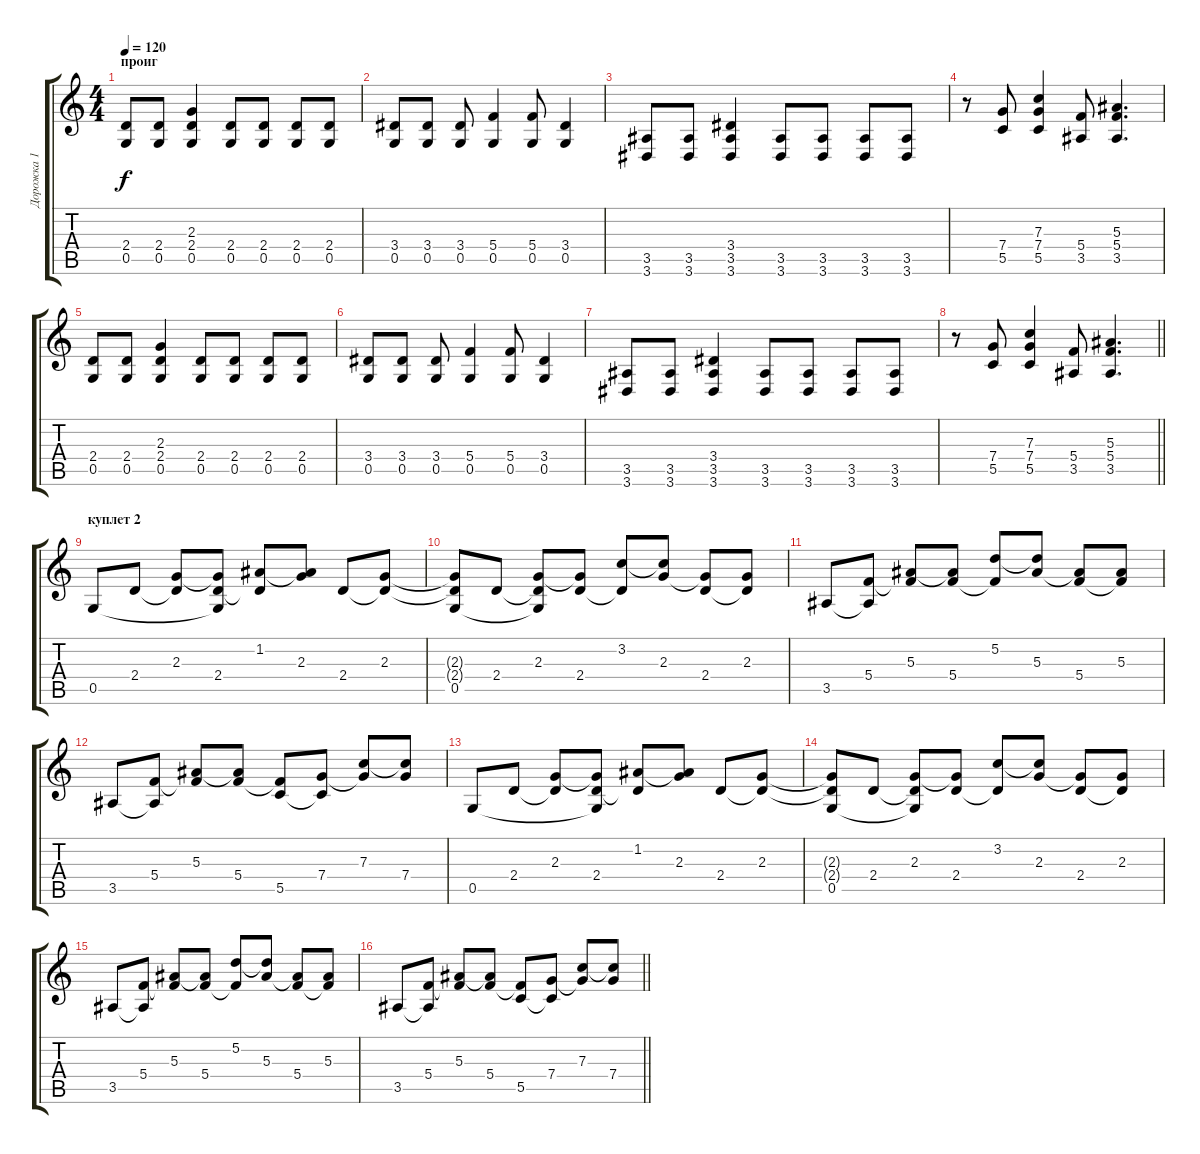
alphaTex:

\track ("Дорожка 1" "Дорожка 1") {instrument acousticguitarsteel}
\staff {score tabs}
\tuning (D4 A3 F3 C3 G2 C2) {hide}
\ts (4 4)
\section ("" "проиг")
\tempo 120
\clef g2
\ks c
(2.4 0.5).8{dy f instrument distortionguitar} (2.4 0.5).8 (2.3 2.4 0.5).4 (2.4 0.5).8 (2.4 0.5).8 (2.4 0.5).8 (2.4 0.5).8 |
(3.4 0.5).8 (3.4 0.5).8 (3.4 0.5).8 (5.4 0.5).4 (5.4 0.5).8 (3.4 0.5).4 |
(3.5 3.6).8 (3.5 3.6).8 (3.4 3.5 3.6).4 (3.5 3.6).8 (3.5 3.6).8 (3.5 3.6).8 (3.5 3.6).8 |
r.8 (7.4 5.5).8 (7.3 7.4 5.5).4 (5.4 3.5).8 (5.3 5.4 3.5).4{d} |
(2.4 0.5).8{instrument distortionguitar} (2.4 0.5).8 (2.3 2.4 0.5).4 (2.4 0.5).8 (2.4 0.5).8 (2.4 0.5).8 (2.4 0.5).8 |
(3.4 0.5).8 (3.4 0.5).8 (3.4 0.5).8 (5.4 0.5).4 (5.4 0.5).8 (3.4 0.5).4 |
(3.5 3.6).8 (3.5 3.6).8 (3.4 3.5 3.6).4 (3.5 3.6).8 (3.5 3.6).8 (3.5 3.6).8 (3.5 3.6).8 |
\barLineRight lightlight
r.8 (7.4 5.5).8 (7.3 7.4 5.5).4 (5.4 3.5).8 (5.3 5.4 3.5).4{d} |
\section ("" "куплет 2")
0.5.8{instrument acousticguitarsteel} 2.4.8 (2.3 2.4{t}).8 (2.3{t} 2.4 0.5{t}).8 (1.2 2.4{t}).8 (1.2{t} 2.3).8 2.4.8 (2.3 2.4{t}).8 |
(2.3{t} 2.4{t} 0.5).8 2.4.8 (2.3 2.4{t} 0.5{t}).8 (2.3{t} 2.4).8 (3.2 2.4{t}).8 (3.2{t} 2.3).8 (2.3{t} 2.4).8 (2.3 2.4{t}).8 |
3.5.8 (5.4 3.5{t}).8 (5.3 5.4{t}).8 (5.3{t} 5.4).8 (5.2 5.4{t}).8 (5.2{t} 5.3).8 (5.3{t} 5.4).8 (5.3 5.4{t}).8 |
3.5.8 (5.4 3.5{t}).8 (5.3 5.4{t}).8 (5.3{t} 5.4).8 (5.4{t} 5.5).8 (7.4 5.5{t}).8 (7.3 7.4{t}).8 (7.3{t} 7.4).8 |
0.5.8 2.4.8 (2.3 2.4{t}).8 (2.3{t} 2.4 0.5{t}).8 (1.2 2.4{t}).8 (1.2{t} 2.3).8 2.4.8 (2.3 2.4{t}).8 |
(2.3{t} 2.4{t} 0.5).8 2.4.8 (2.3 2.4{t} 0.5{t}).8 (2.3{t} 2.4).8 (3.2 2.4{t}).8 (3.2{t} 2.3).8 (2.3{t} 2.4).8 (2.3 2.4{t}).8 |
3.5.8 (5.4 3.5{t}).8 (5.3 5.4{t}).8 (5.3{t} 5.4).8 (5.2 5.4{t}).8 (5.2{t} 5.3).8 (5.3{t} 5.4).8 (5.3 5.4{t}).8 |
\barLineRight lightlight
3.5.8 (5.4 3.5{t}).8 (5.3 5.4{t}).8 (5.3{t} 5.4).8 (5.4{t} 5.5).8 (7.4 5.5{t}).8 (7.3 7.4{t}).8 (7.3{t} 7.4).8
